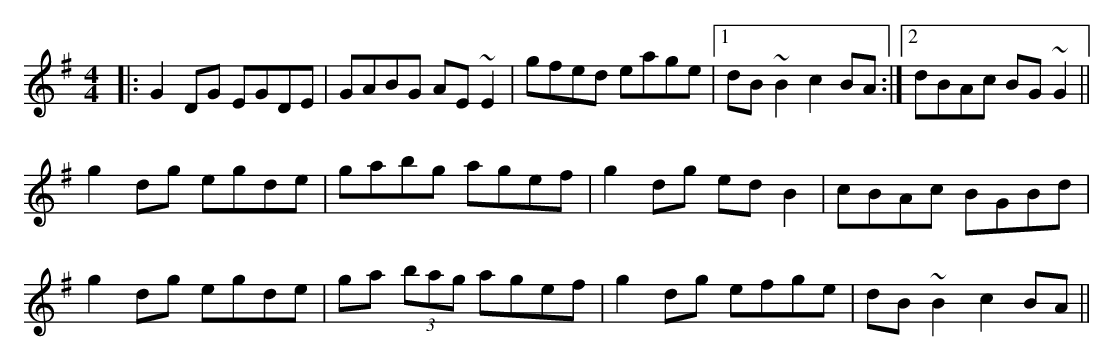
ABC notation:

X:1
M:4/4
K:G
|:G2DG EGDE|GABG AE~E2|gfed eage|1 dB~B2 c2BA:|2 dBAc BG~G2||
g2dg egde|gabg agef|g2dg edB2|cBAc BGBd|
g2dg egde|ga (3bag agef|g2dg efge|dB~B2 c2BA||
